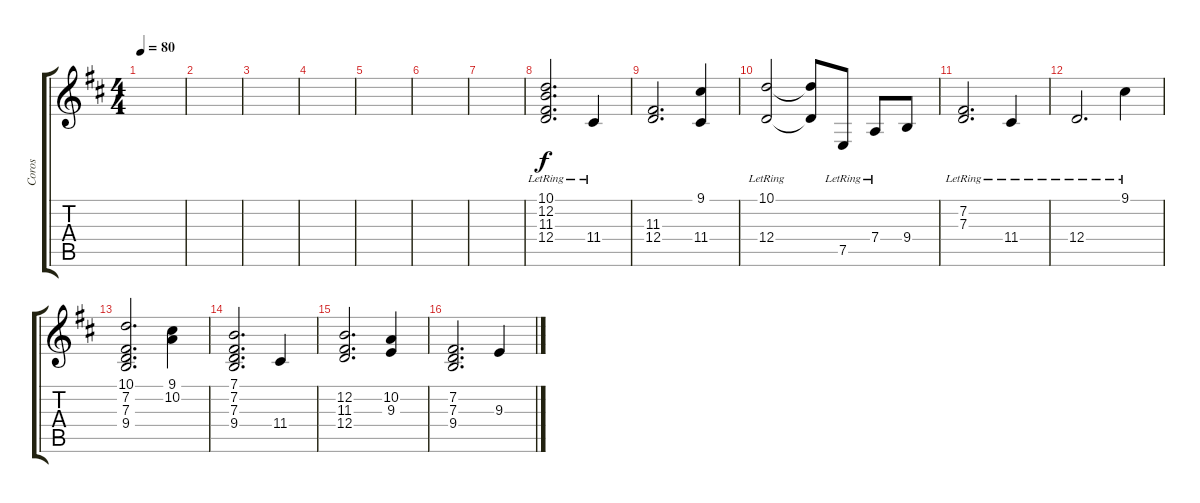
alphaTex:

\track ("Coros" "Coros") {instrument tremolostrings}
\staff {score tabs}
\tuning (E4 B3 G3 D3 A2 E2) {hide}
\ts (4 4)
\tempo 80
\clef g2
\ks d
|
|
|
|
|
|
|
(10.1{lr} 12.2{lr} 11.3{lr} 12.4{lr}).2{d dy f} 11.4{lr}.4 |
(11.3 12.4).2{d} (9.1 11.4).4 |
(10.1{lr} 12.4{lr}).2 (10.1{t} 12.4{t}).8 7.5{lr}.8 7.4{lr}.8 9.4.8 |
(7.2{lr} 7.3{lr}).2{d} 11.4{lr}.4 |
12.4{lr}.2{d} 9.1{lr}.4 |
(10.1 7.2 7.3 9.4).2{d} (9.1 10.2).4 |
(7.1 7.2 7.3 9.4).2{d} 11.4.4 |
(12.2 11.3 12.4).2{d} (10.2 9.3).4 |
(7.2 7.3 9.4).2{d} 9.3.4
